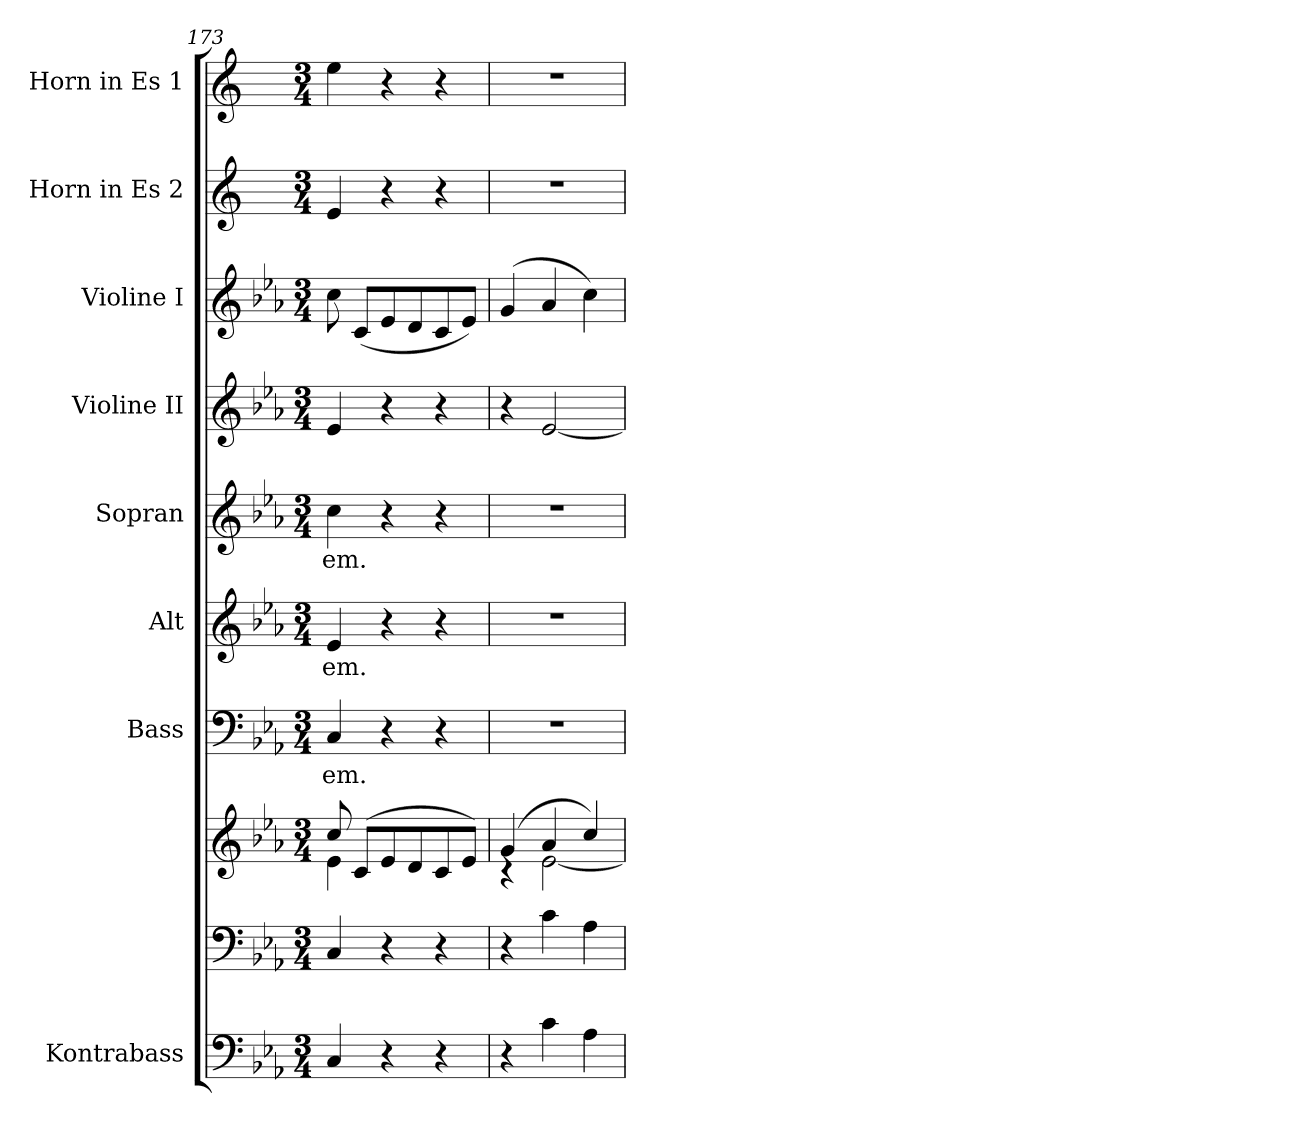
**kern	**kern	**kern	**kern	**text	**kern	**text	**kern	**text	**kern	**kern	**kern	**kern
*part9	*part8	*part8	*part7	*part7	*part6	*part6	*part5	*part5	*part4	*part3	*part2	*part1
*staff10	*staff9	*staff8	*staff7	*staff7	*staff6	*staff6	*staff5	*staff5	*staff4	*staff3	*staff2	*staff1
*I"Kontrabass	*	*	*I"Bass	*	*I"Alt	*	*I"Sopran	*	*I"Violine II	*I"Violine I	*I"Horn in Es 2	*I"Horn in Es 1
*I'Kb.	*	*	*I'B.	*	*I'A.	*	*I'S.	*	*I'Vl. II	*I'Vl. I	*	*
*clefF4	*clefF4	*clefG2	*clefF4	*	*clefG2	*	*clefG2	*	*clefG2	*clefG2	*clefG2	*clefG2
*ITrd7c12	*	*	*	*	*	*	*	*	*	*	*ITrd5c9	*ITrd5c9
*k[b-e-a-]	*k[b-e-a-]	*k[b-e-a-]	*k[b-e-a-]	*	*k[b-e-a-]	*	*k[b-e-a-]	*	*k[b-e-a-]	*k[b-e-a-]	*k[b-e-a-]	*k[b-e-a-]
*E-:	*E-:	*E-:	*E-:	*	*E-:	*	*E-:	*	*E-:	*E-:	*E-:	*E-:
*M3/4	*M3/4	*M3/4	*M3/4	*	*M3/4	*	*M3/4	*	*M3/4	*M3/4	*M3/4	*M3/4
=173	=173	=173	=173	=173	=173	=173	=173	=173	=173	=173	=173	=173
*	*	*^	*	*	*	*	*	*	*	*	*	*
!	!	!	!	!	!LO:LY:b	!	!LO:LY:b	!	!LO:LY:b	!	!	!	!
4CC/	4C/	8cc/	4e-\	4C/	-em.	4e-/	-em.	4cc\	-em.	4e-/	8cc\	4G/	4g\
.	.	(<8c/L	.	.	.	.	.	.	.	.	(<8c/L	.	.
4r	4r	8e-/	2ryy	4r	.	4r	.	4r	.	4r	8e-/	4r	4r
.	.	8d/	.	.	.	.	.	.	.	.	8d/	.	.
4r	4r	8c/	.	4r	.	4r	.	4r	.	4r	8c/	4r	4r
.	.	8e-/J)	.	.	.	.	.	.	.	.	8e-/J)	.	.
=174	=174	=174	=174	=174	=174	=174	=174	=174	=174	=174	=174	=174	=174
4r	4r	(4g/	4rB	2.r	.	2.r	.	2.r	.	4r	(4g/	2.r	2.r
4C\	4c\	4a-/	[<2e-\	.	.	.	.	.	.	[2e-/	4a-/	.	.
4AA-\	4A-\	4cc/)	.	.	.	.	.	.	.	.	4cc\)	.	.
*	*	*v	*v	*	*	*	*	*	*	*	*	*	*
=	=	=	=	=	=	=	=	=	=	=	=	=
*-	*-	*-	*-	*-	*-	*-	*-	*-	*-	*-	*-	*-
